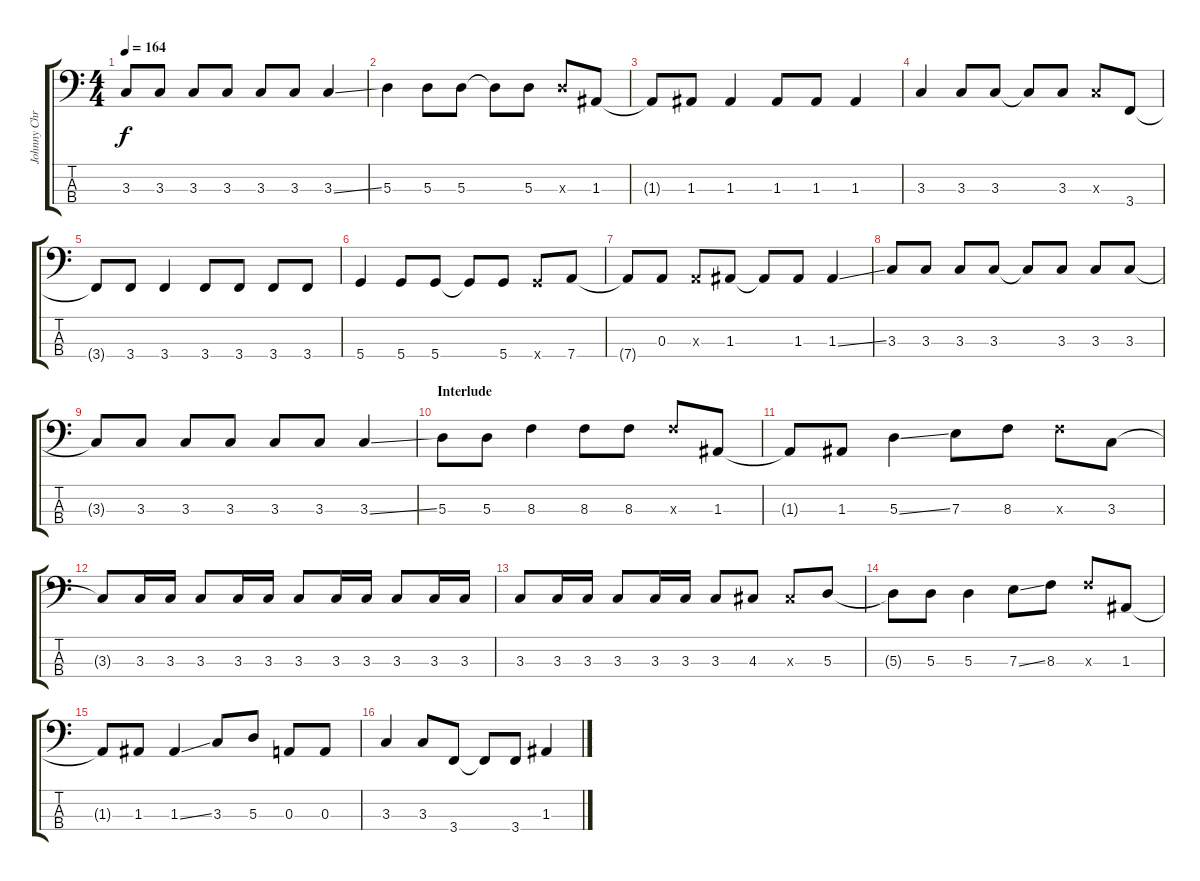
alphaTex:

\track ("Johnny Christ (Bass)" "Johnny Chr") {instrument electricbasspick}
\staff {score tabs}
\tuning (G2 D2 A1 D1) {hide}
\ts (4 4)
\tempo 164
\clef f4
\ks c
3.3{t}.8{dy f} 3.3.8 3.3.8 3.3.8 3.3.8 3.3.8 3.3{ss}.4 |
5.3.4 5.3.8 5.3.8 5.3{t}.8 5.3.8 5.3{x}.8 1.3.8 |
1.3{t}.8 1.3.8 1.3.4 1.3.8 1.3.8 1.3.4 |
3.3.4 3.3.8 3.3.8 3.3{t}.8 3.3.8 3.3{x}.8 3.4.8 |
3.4{t}.8 3.4.8 3.4.4 3.4.8 3.4.8 3.4.8 3.4.8 |
5.4.4 5.4.8 5.4.8 5.4{t}.8 5.4.8 5.4{x}.8 7.4.8 |
7.4{t}.8 0.3.8 0.3{x}.8 1.3.8 1.3{t}.8 1.3.8 1.3{ss}.4 |
3.3.8 3.3.8 3.3.8 3.3.8 3.3{t}.8 3.3.8 3.3.8 3.3.8 |
3.3{t}.8 3.3.8 3.3.8 3.3.8 3.3.8 3.3.8 3.3{ss}.4 |
\section ("" "Interlude")
5.3.8 5.3.8 8.3.4 8.3.8 8.3.8 8.3{x}.8 1.3.8 |
1.3{t}.8 1.3.8 5.3{ss}.4 7.3.8 8.3.8 8.3{x}.8 3.3.8 |
3.3{t}.8 3.3.16 3.3.16 3.3.8 3.3.16 3.3.16 3.3.8 3.3.16 3.3.16 3.3.8 3.3.16 3.3.16 |
3.3.8 3.3.16 3.3.16 3.3.8 3.3.16 3.3.16 3.3.8 4.3.8 4.3{x}.8 5.3.8 |
5.3{t}.8 5.3.8 5.3.4 7.3{ss}.8 8.3.8 8.3{x}.8 1.3.8 |
1.3{t}.8 1.3.8 1.3{ss}.4 3.3.8 5.3.8 0.3.8 0.3.8 |
3.3.4 3.3.8 3.4.8 3.4{t}.8 3.4.8 1.3.4
